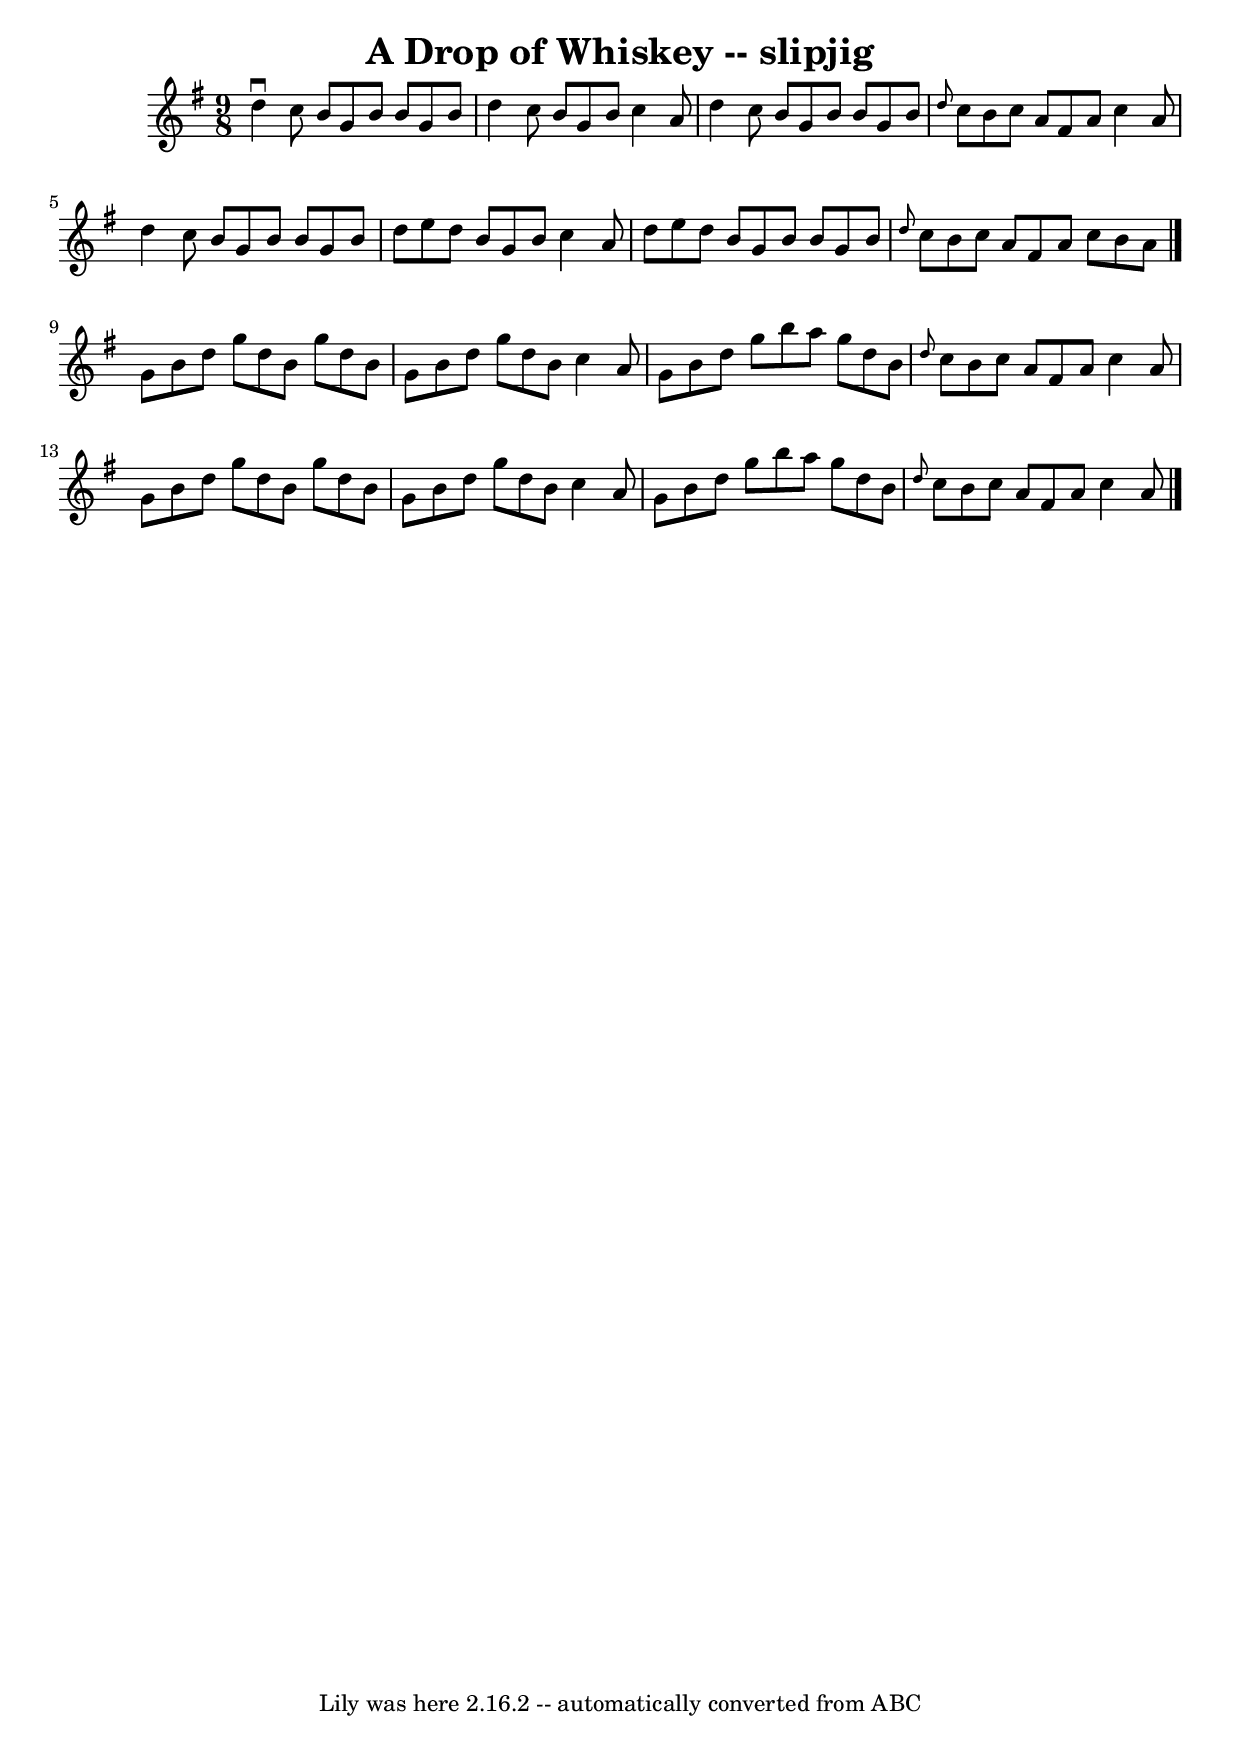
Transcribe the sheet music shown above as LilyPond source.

\version "2.16.2"
\include "Mammoth.ily"
\header {
	%% book = "Ryan's Mammoth Collection"
	crossRefNumber = "1"
	footnotes = ""
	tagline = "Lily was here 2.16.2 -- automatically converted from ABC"
	title = "A Drop of Whiskey -- slipjig"
}
voicedefault =  {


\time 9/8 
\key g \major d''4^\downbow c''8 b'8 g'8 b'8 b'8    
g'8 b'8  |
 d''4 c''8 b'8 g'8 b'8 c''4 a'8  
|
 d''4 c''8 b'8 g'8 b'8 b'8 g'8 b'8  |
 
\grace { d''8  } c''8 b'8 c''8 a'8 fis'8 a'8 c''4 a'8 
 |
 d''4 c''8 b'8 g'8 b'8 b'8 g'8 b'8  |
  
 d''8 e''8 d''8 b'8 g'8 b'8 c''4 a'8  |
 d''8    
e''8 d''8 b'8 g'8 b'8 b'8 g'8 b'8  |
 \grace {    
d''8  } c''8 b'8 c''8 a'8 fis'8 a'8 c''8 b'8 a'8  
\bar "|." g'8 b'8 d''8 g''8 d''8 b'8 g''8 d''8 b'8  
|
 g'8 b'8 d''8 g''8 d''8 b'8 c''4 a'8  |
   
g'8 b'8 d''8 g''8 b''8 a''8 g''8 d''8 b'8  |
 
\grace { d''8  } c''8 b'8 c''8 a'8 fis'8 a'8 c''4 a'8 
 |
 g'8 b'8 d''8 g''8 d''8 b'8 g''8 d''8 b'8  
|
 g'8 b'8 d''8 g''8 d''8 b'8 c''4 a'8  |
   
g'8 b'8 d''8 g''8 b''8 a''8 g''8 d''8 b'8  |
 
\grace { d''8  } c''8 b'8 c''8 a'8 fis'8 a'8 c''4 a'8 
   \bar "|."   
}

\score{
    <<

	\context Staff="default"
	{
	    \voicedefault 
	}

    >>
	\layout {
	}
	\midi {}
}
